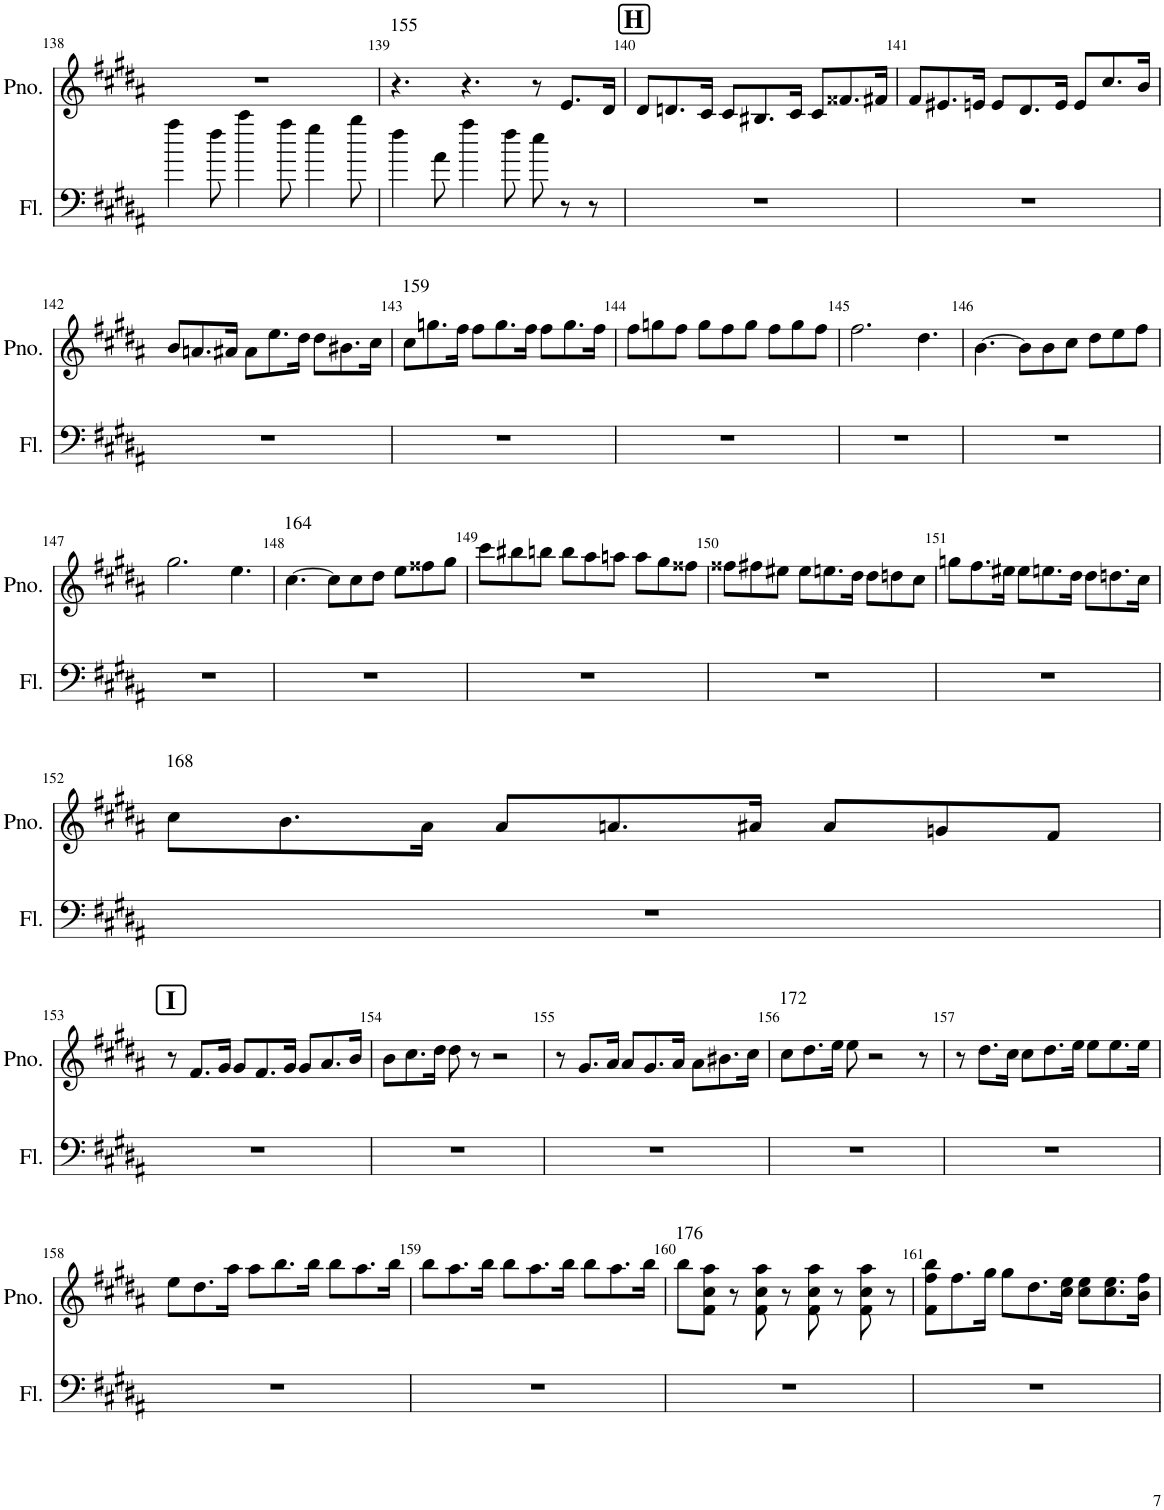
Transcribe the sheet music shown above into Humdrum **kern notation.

**kern	**kern
*part2	*part1
*staff2	*staff1
*I"Flute	*I"Piano
*I'Fl.	*I'Pno.
!!LO:PB:g=z
*clefF4	*clefG2
*k[f#c#g#d#a#]	*k[f#c#g#d#a#]
*M9/8	*M9/8
=138	=138
4aa#\	8%9r
8ff#\	.
4ccc#\	.
8aa#\	.
4gg#\	.
8bb\	.
=139	=139
!	!LO:TX:a:t=155
4ff#\	4.r
8a#\	.
4aa#\	4.r
8ff#\	.
8ee\	8r
8r	8.e/L
8r	.
.	16d#/Jk
!!LO:REH:place=s1:a:B:cj:fs=14:t=H
=140	=140
8%9r	8d#/L
.	8.dn/
.	16c#/Jk
.	8c#/L
.	8.B#X/
.	16c#/Jk
.	8c#/L
.	8.f##X/
.	16f#X/Jk
=141	=141
8%9r	8f#/L
.	8.e#X/
.	16en/Jk
.	8e/L
.	8.d#/
.	16e/Jk
.	8e/L
.	8.cc#/
.	16b/Jk
!!LO:LB:g=z
=142	=142
8%9r	8b/L
.	8.an/
.	16a#X/Jk
.	8a#\L
.	8.ee\
.	16dd#\Jk
.	8dd#\L
.	8.b#X\
.	16cc#\Jk
=143	=143
!	!LO:TX:a:t=159
8%9r	8cc#\L
.	8.ggn\
.	16ff#\Jk
.	8ff#\L
.	8.gg\
.	16ff#\Jk
.	8ff#\L
.	8.gg\
.	16ff#\Jk
=144	=144
8%9r	8ff#\L
.	8ggn\
.	8ff#\J
.	8gg\L
.	8ff#\
.	8gg\J
.	8ff#\L
.	8gg\
.	8ff#\J
=145	=145
8%9r	2.ff#\
.	4.dd#\
=146	=146
8%9r	[4.b\
.	8b\L]
.	8b\
.	8cc#\J
.	8dd#\L
.	8ee\
.	8ff#\J
!!LO:LB:g=z
=147	=147
8%9r	2.gg#\
.	4.ee\
=148	=148
!	!LO:TX:a:t=164
8%9r	[4.cc#\
.	8cc#\L]
.	8cc#\
.	8dd#\J
.	8ee\L
.	8ff##X\
.	8gg#\J
=149	=149
8%9r	8ccc#\L
.	8bb#X\
.	8bbn\J
.	8bb\L
.	8aa#\
.	8aan\J
.	8aa\L
.	8gg#\
.	8ff##X\J
=150	=150
8%9r	8ff##X\L
.	8ff#X\
.	8ee#X\J
.	8ee#\L
.	8.een\
.	16dd#\Jk
.	8dd#\L
.	8ddn\
.	8cc#\J
=151	=151
8%9r	8ggn\L
.	8.ff#\
.	16ee#X\Jk
.	8ee#\L
.	8.een\
.	16dd#\Jk
.	8dd#\L
.	8.ddn\
.	16cc#\Jk
!!LO:LB:g=z
=152	=152
!	!LO:TX:a:t=168
8%9r	8cc#\L
.	8.b\
.	16a#\Jk
.	8a#/L
.	8.an/
.	16a#X/Jk
.	8a#/L
.	8gn/
.	8f#/J
!!LO:LB:g=z
!!LO:REH:place=s1:a:B:cj:fs=14:t=I
=153	=153
8%9r	8r
.	8.f#/L
.	16g#/Jk
.	8g#/L
.	8.f#/
.	16g#/Jk
.	8g#/L
.	8.a#/
.	16b/Jk
=154	=154
8%9r	8b\L
.	8.cc#\
.	16dd#\Jk
.	8dd#\
.	8r
.	2r
=155	=155
8%9r	8r
.	8.g#/L
.	16a#/Jk
.	8a#/L
.	8.g#/
.	16a#/Jk
.	8a#\L
.	8.b#X\
.	16cc#\Jk
=156	=156
!	!LO:TX:a:t=172
8%9r	8cc#\L
.	8.dd#\
.	16ee\Jk
.	8ee\
.	2r
.	8r
=157	=157
8%9r	8r
.	8.dd#\L
.	16cc#\Jk
.	8cc#\L
.	8.dd#\
.	16ee\Jk
.	8ee\L
.	8.ee\
.	16ee\Jk
!!LO:LB:g=z
=158	=158
8%9r	8ee\L
.	8.dd#\
.	16aa#\Jk
.	8aa#\L
.	8.bb\
.	16bb\Jk
.	8bb\L
.	8.aa#\
.	16bb\Jk
=159	=159
8%9r	8bb\L
.	8.aa#\
.	16bb\Jk
.	8bb\L
.	8.aa#\
.	16bb\Jk
.	8bb\L
.	8.aa#\
.	16bb\Jk
=160	=160
!	!LO:TX:a:t=176
8%9r	8bb\L
.	8f#\ 8cc#\ 8aa#\J
.	8r
.	8f#\ 8cc#\ 8aa#\
.	8r
.	8f#\ 8cc#\ 8aa#\
.	8r
.	8f#\ 8cc#\ 8aa#\
.	8r
=161	=161
8%9r	8f#\ 8ff#\ 8bb\L
.	8.ff#\
.	16gg#\Jk
.	8gg#\L
.	8.dd#\
.	16cc#\ 16ee\Jk
.	8cc#\ 8ee\L
.	8.cc#\ 8.ee\
.	16b\ 16ff#\Jk
=	=
*-	*-
